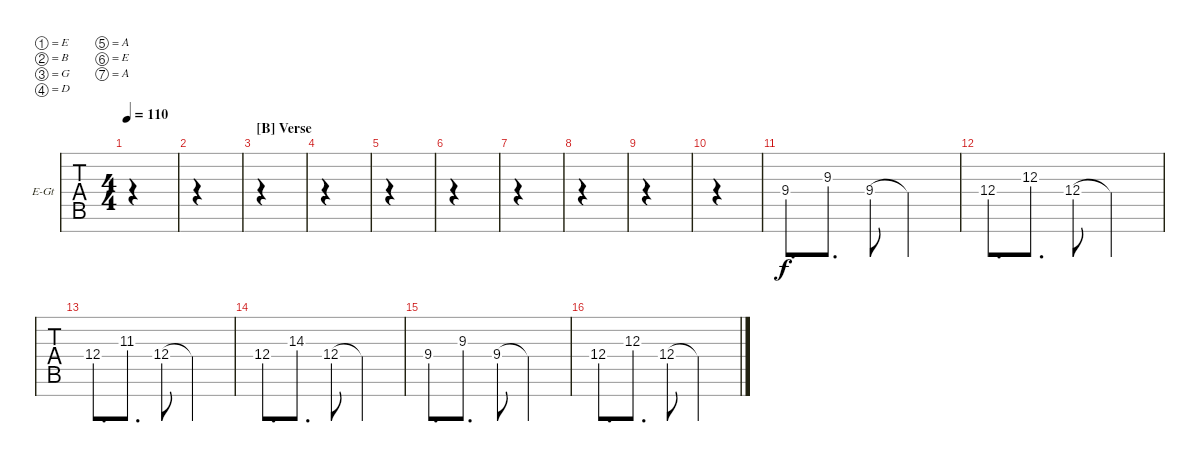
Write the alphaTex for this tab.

\defaultSystemsLayout 4
\bracketExtendMode groupsimilarinstruments
\firstSystemTrackNameOrientation horizontal
\otherSystemsTrackNameOrientation horizontal
\track ("Cole Train" "E-Gt") {instrument distortionguitar}
\staff {tabs}
\tuning (E4 B3 G3 D3 A2 E2 A1)
\ts (4 4)
\tempo 110
\clef g2
\ks c
|
|
\section ("B" "Verse")
|
|
|
|
|
|
|
|
9.4.8{d} 9.3.8{d} 9.4.8 9.4{t}.2 |
12.4.8{d} 12.3.8{d} 12.4.8 12.4{t}.2 |
12.4.8{d} 11.3.8{d} 12.4.8 12.4{t}.2 |
12.4.8{d} 14.3.8{d} 12.4.8 12.4{t}.2 |
9.4.8{d} 9.3.8{d} 9.4.8 9.4{t}.2 |
12.4.8{d} 12.3.8{d} 12.4.8 12.4{t}.2
